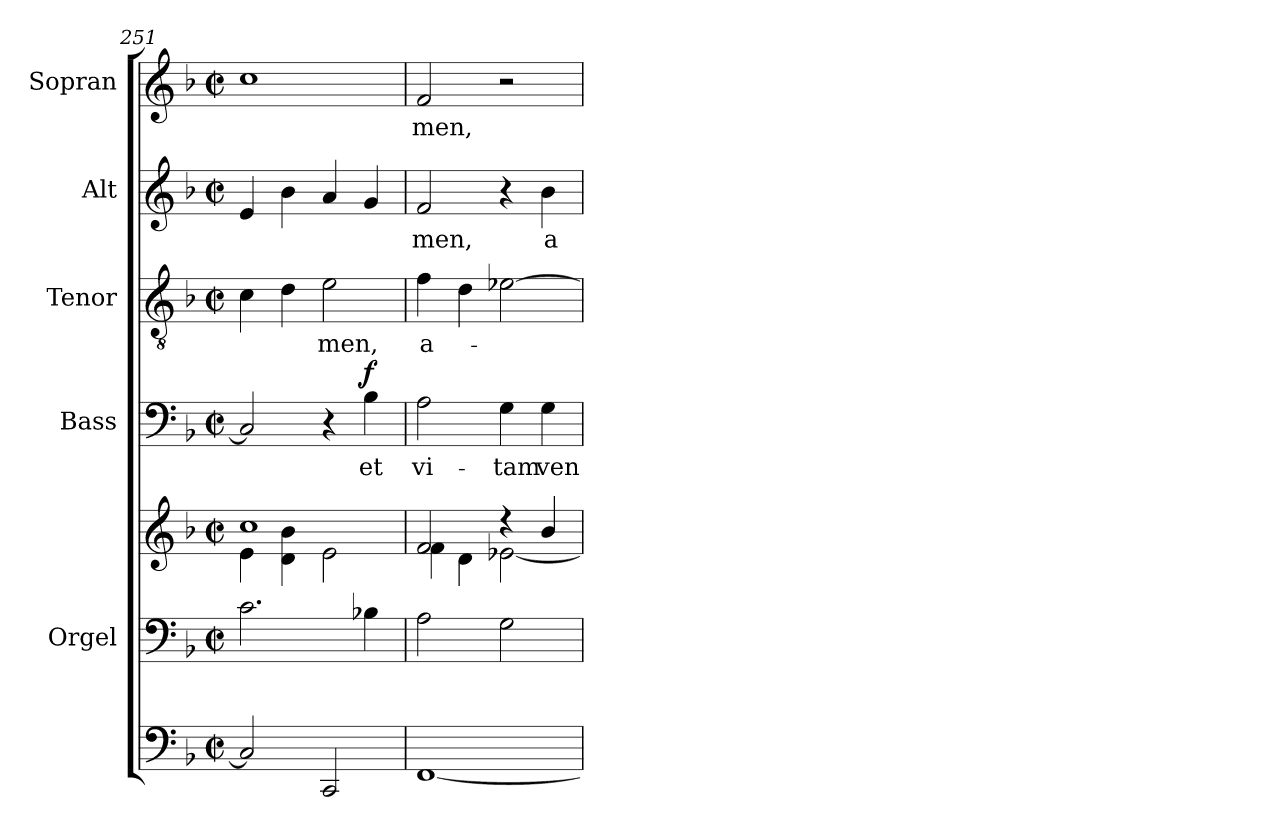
**kern	**kern	**kern	**kern	**text	**dynam	**kern	**text	**kern	**text	**kern	**text
*part6	*part5	*part5	*part4	*part4	*part4	*part3	*part3	*part2	*part2	*part1	*part1
*staff7	*staff6	*staff5	*staff4	*staff4	*staff4	*staff3	*staff3	*staff2	*staff2	*staff1	*staff1
*	*I"Orgel	*	*I"Bass	*	*	*I"Tenor	*	*I"Alt	*	*I"Sopran	*
*	*I'Org.	*	*I'B	*	*	*I'T	*	*I'A	*	*I'S	*
*clefF4	*clefF4	*clefG2	*clefF4	*	*	*clefGv2	*	*clefG2	*	*clefG2	*
*ITrd7c12	*	*	*	*	*	*	*	*	*	*	*
*k[b-]	*k[b-]	*k[b-]	*k[b-]	*	*	*k[b-]	*	*k[b-]	*	*k[b-]	*
*F:	*F:	*F:	*F:	*	*	*F:	*	*F:	*	*F:	*
*M2/2	*M2/2	*M2/2	*M2/2	*	*	*M2/2	*	*M2/2	*	*M2/2	*
*met(c|)	*met(c|)	*met(c|)	*met(c|)	*	*	*met(c|)	*	*met(c|)	*	*met(c|)	*
=251	=251	=251	=251	=251	=251	=251	=251	=251	=251	=251	=251
*	*	*^	*	*	*	*	*	*	*	*	*
2CC/]	2.c\	1cc	4e\	2C/]	.	.	4c\	.	4e/	.	1cc	.
.	.	.	4d\ 4b-\	.	.	.	4d\	.	4b-\	.	.	.
!	!	!	!	!	!	!	!	!LO:LY:b	!	!	!	!
2CCC/	.	.	2e\	4r	.	.	2e\	-men,	4a/	.	.	.
!	!	!	!	!	!LO:LY:b	!LO:DY:a	!	!	!	!	!	!
.	4B-X\	.	.	4B-\	et	f	.	.	4g/	.	.	.
=252	=252	=252	=252	=252	=252	=252	=252	=252	=252	=252	=252	=252
!	!	!	!	!	!LO:LY:b	!	!	!LO:LY:b	!	!LO:LY:b	!	!LO:LY:b
[1FFF	2A\	2f/	4f\	2A\	vi-	.	4f\	a-	2f/	-men,	2f/	-men,
.	.	.	4d\	.	.	.	4d\	.	.	.	.	.
!	!	!	!	!	!LO:LY:b	!	!	!	!	!	!	!
.	2G\	4rcc	[<2e-X\	4G\	-tam	.	[2e-X\	.	4r	.	2r	.
!	!	!	!	!	!LO:LY:b	!	!	!	!	!LO:LY:b	!	!
.	.	4b-/	.	4G\	ven-	.	.	.	4b-\	a-	.	.
*	*	*v	*v	*	*	*	*	*	*	*	*	*
=	=	=	=	=	=	=	=	=	=	=	=
*-	*-	*-	*-	*-	*-	*-	*-	*-	*-	*-	*-
